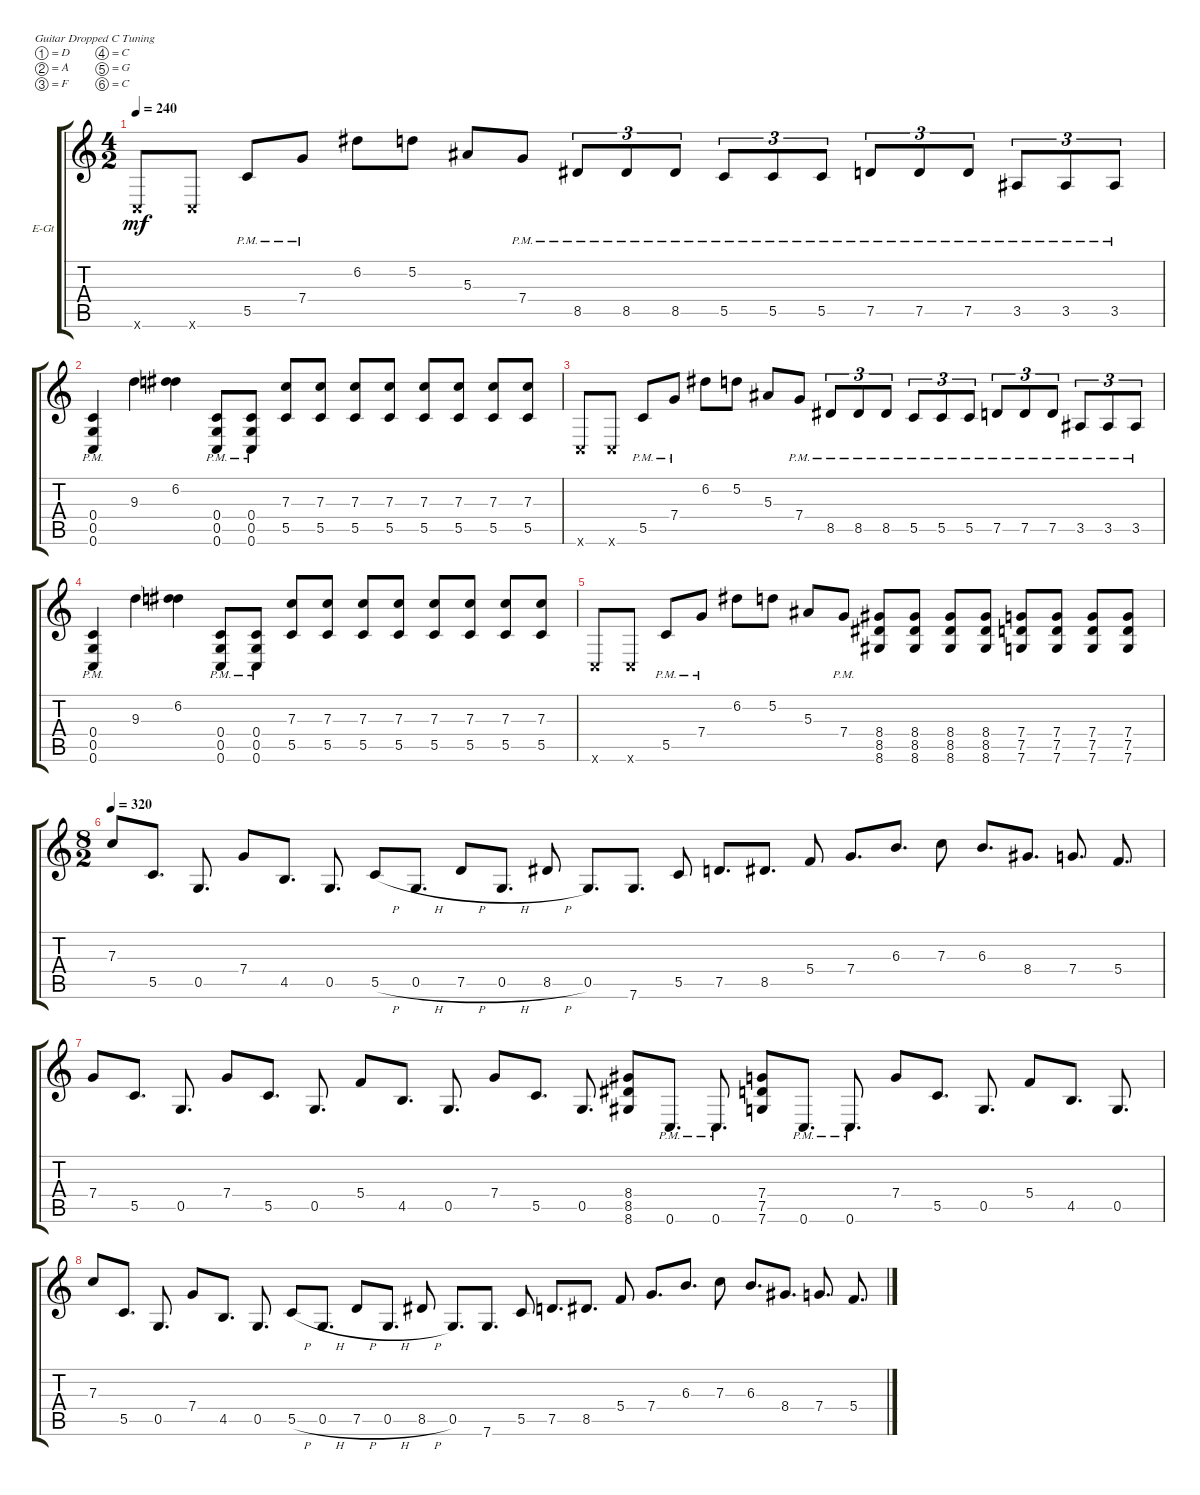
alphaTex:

\defaultSystemsLayout 4
\bracketExtendMode groupsimilarinstruments
\firstSystemTrackNameOrientation horizontal
\otherSystemsTrackNameOrientation horizontal
\track ("Gajic" "E-Gt") {instrument distortionguitar}
\staff {score tabs}
\tuning (D4 A3 F3 C3 G2 C2)
\ts (4 2)
\tempo 240
\clef g2
\ks c
0.6{x}.8{dy mf} 0.6{x}.8 5.5{pm}.8 7.4{pm}.8 6.2.8 5.2.8 5.3.8 7.4{pm}.8 8.5{pm}.8{tu (3 2)} 8.5{pm}.8{tu (3 2)} 8.5{pm}.8{tu (3 2)} 5.5{pm}.8{tu (3 2)} 5.5{pm}.8{tu (3 2)} 5.5{pm}.8{tu (3 2)} 7.5{pm}.8{tu (3 2)} 7.5{pm}.8{tu (3 2)} 7.5{pm}.8{tu (3 2)} 3.5{pm}.8{tu (3 2)} 3.5{pm}.8{tu (3 2)} 3.5{pm}.8{tu (3 2)} |
(0.6{pm} 0.5{pm} 0.4{pm}).4 9.3.4 (6.2 9.3{t}).4 (0.6{pm} 0.5{pm} 0.4{pm}).8 (0.6{pm} 0.4{pm} 0.5{pm}).8 (5.5 7.3).8 (7.3 5.5).8 (5.5 7.3).8 (7.3 5.5).8 (5.5 7.3).8 (7.3 5.5).8 (5.5 7.3).8 (7.3 5.5).8 |
0.6{x}.8 0.6{x}.8 5.5{pm}.8 7.4{pm}.8 6.2.8 5.2.8 5.3.8 7.4{pm}.8 8.5{pm}.8{tu (3 2)} 8.5{pm}.8{tu (3 2)} 8.5{pm}.8{tu (3 2)} 5.5{pm}.8{tu (3 2)} 5.5{pm}.8{tu (3 2)} 5.5{pm}.8{tu (3 2)} 7.5{pm}.8{tu (3 2)} 7.5{pm}.8{tu (3 2)} 7.5{pm}.8{tu (3 2)} 3.5{pm}.8{tu (3 2)} 3.5{pm}.8{tu (3 2)} 3.5{pm}.8{tu (3 2)} |
(0.6{pm} 0.5{pm} 0.4{pm}).4 9.3.4 (6.2 9.3{t}).4 (0.6{pm} 0.5{pm} 0.4{pm}).8 (0.6{pm} 0.4{pm} 0.5{pm}).8 (5.5 7.3).8 (7.3 5.5).8 (5.5 7.3).8 (7.3 5.5).8 (5.5 7.3).8 (7.3 5.5).8 (5.5 7.3).8 (7.3 5.5).8 |
0.6{x}.8 0.6{x}.8 5.5{pm}.8 7.4{pm}.8 6.2.8 5.2.8 5.3.8 7.4{pm}.8 (8.6 8.5 8.4).8 (8.6 8.5 8.4).8 (8.6 8.5 8.4).8 (8.6 8.5 8.4).8 (7.6 7.5 7.4).8 (7.6 7.5 7.4).8 (7.6 7.5 7.4).8 (7.6 7.5 7.4).8 |
\ts (8 2)
\tempo 320
7.3.8 5.5.8{d} 0.5.8{d} 7.4.8 4.5.8{d} 0.5.8{d} 5.5{h}.8 0.5{h}.8{d} 7.5{h}.8 0.5{h}.8{d} 8.5{h}.8 0.5.8{d} 7.6.8{d} 5.5.8 7.5.8{d} 8.5.8{d} 5.4.8 7.4.8{d} 6.3.8{d} 7.3.8 6.3.8{d} 8.4.8{d} 7.4.8{d} 5.4.8{d} |
7.4.8 5.5.8{d} 0.5.8{d} 7.4.8 5.5.8{d} 0.5.8{d} 5.4.8 4.5.8{d} 0.5.8{d} 7.4.8 5.5.8{d} 0.5.8{d} (8.6 8.5 8.4).8 0.6{pm}.8{d} 0.6{pm}.8{d} (7.6 7.5 7.4).8 0.6{pm}.8{d} 0.6{pm}.8{d} 7.4.8 5.5.8{d} 0.5.8{d} 5.4.8 4.5.8{d} 0.5.8{d} |
7.3.8 5.5.8{d} 0.5.8{d} 7.4.8 4.5.8{d} 0.5.8{d} 5.5{h}.8 0.5{h}.8{d} 7.5{h}.8 0.5{h}.8{d} 8.5{h}.8 0.5.8{d} 7.6.8{d} 5.5.8 7.5.8{d} 8.5.8{d} 5.4.8 7.4.8{d} 6.3.8{d} 7.3.8 6.3.8{d} 8.4.8{d} 7.4.8{d} 5.4.8{d}
